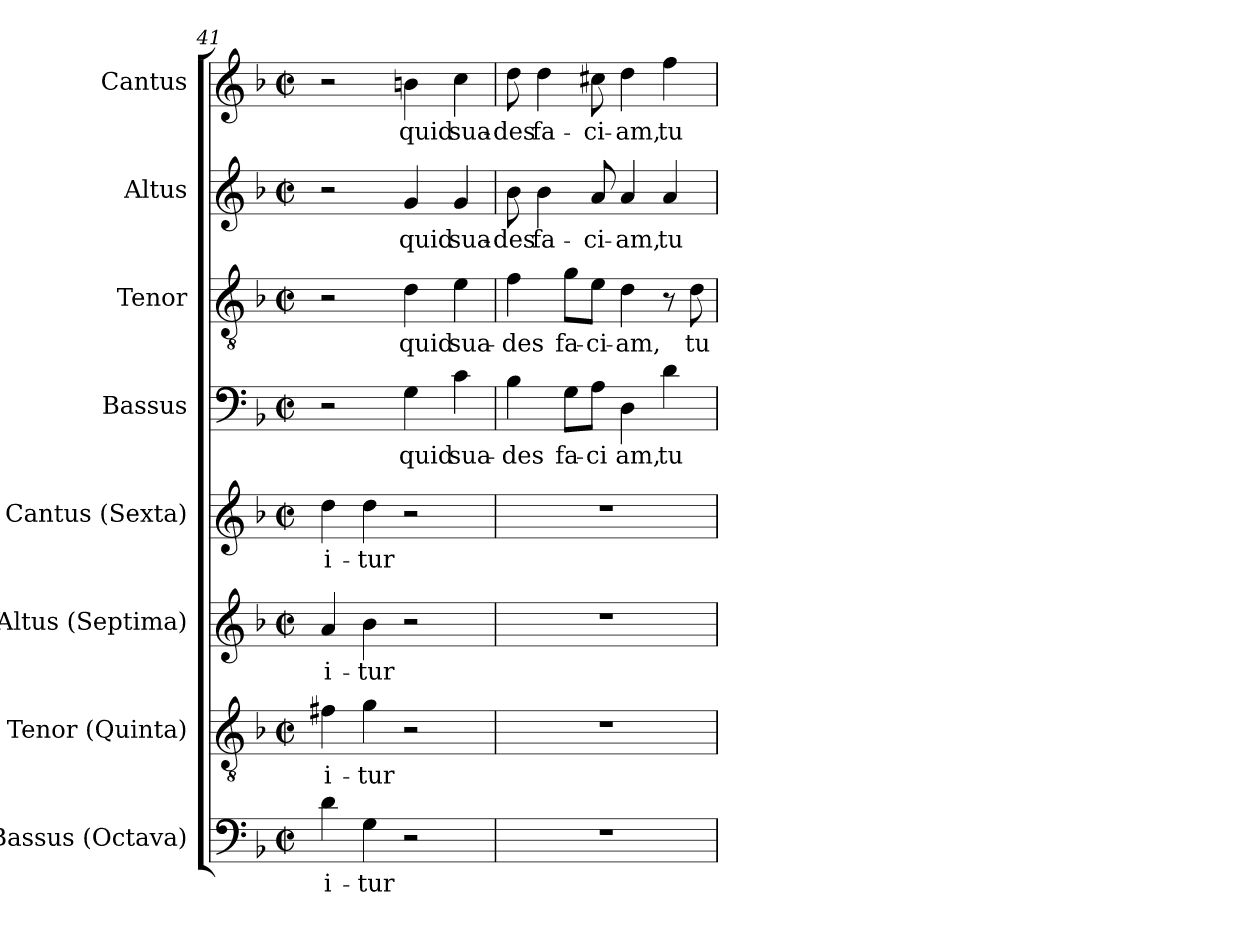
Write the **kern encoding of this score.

**kern	**text	**kern	**text	**kern	**text	**kern	**text	**kern	**text	**kern	**text	**kern	**text	**kern	**text
*part8	*part8	*part7	*part7	*part6	*part6	*part5	*part5	*part4	*part4	*part3	*part3	*part2	*part2	*part1	*part1
*staff8	*staff8	*staff7	*staff7	*staff6	*staff6	*staff5	*staff5	*staff4	*staff4	*staff3	*staff3	*staff2	*staff2	*staff1	*staff1
*I"Bassus (Octava)	*	*I"Tenor (Quinta)	*	*I"Altus (Septima)	*	*I"Cantus (Sexta)	*	*I"Bassus	*	*I"Tenor	*	*I"Altus	*	*I"Cantus	*
*I'B.	*	*I'T.	*	*I'A.	*	*I'S.	*	*I'B.	*	*I'T.	*	*I'A.	*	*I'S.	*
*clefF4	*	*clefGv2	*	*clefG2	*	*clefG2	*	*clefF4	*	*clefGv2	*	*clefG2	*	*clefG2	*
*	*	*ITrd7c12	*	*	*	*	*	*	*	*ITrd7c12	*	*	*	*	*
*k[b-]	*	*k[b-]	*	*k[b-]	*	*k[b-]	*	*k[b-]	*	*k[b-]	*	*k[b-]	*	*k[b-]	*
*F:	*	*F:	*	*F:	*	*F:	*	*F:	*	*F:	*	*F:	*	*F:	*
*M2/2	*	*M2/2	*	*M2/2	*	*M2/2	*	*M2/2	*	*M2/2	*	*M2/2	*	*M2/2	*
*met(c|)	*	*met(c|)	*	*met(c|)	*	*met(c|)	*	*met(c|)	*	*met(c|)	*	*met(c|)	*	*met(c|)	*
=41	=41	=41	=41	=41	=41	=41	=41	=41	=41	=41	=41	=41	=41	=41	=41
!	!LO:LY:b:color=#000000	!	!	!	!	!	!	!	!	!	!	!	!	!	!
!	!	!	!LO:LY:b:color=#000000	!	!	!	!	!	!	!	!	!	!	!	!
!	!	!	!	!	!LO:LY:b:color=#000000	!	!	!	!	!	!	!	!	!	!
!	!	!	!	!	!	!	!LO:LY:b:color=#000000	!	!	!	!	!	!	!	!
4di\	i-	4F#Xi\	i-	4ai/	i-	4ddi\	i-	2r	.	2r	.	2r	.	2r	.
!	!LO:LY:b:color=#000000	!	!	!	!	!	!	!	!	!	!	!	!	!	!
!	!	!	!LO:LY:b:color=#000000	!	!	!	!	!	!	!	!	!	!	!	!
!	!	!	!	!	!LO:LY:b:color=#000000	!	!	!	!	!	!	!	!	!	!
!	!	!	!	!	!	!	!LO:LY:b:color=#000000	!	!	!	!	!	!	!	!
4Gi\	-tur	4Gi\	-tur	4b-i\	-tur	4ddi\	-tur	.	.	.	.	.	.	.	.
!	!	!	!	!	!	!	!	!	!LO:LY:b:color=#000000	!	!	!	!	!	!
!	!	!	!	!	!	!	!	!	!	!	!LO:LY:b:color=#000000	!	!	!	!
!	!	!	!	!	!	!	!	!	!	!	!	!	!LO:LY:b:color=#000000	!	!
!	!	!	!	!	!	!	!	!	!	!	!	!	!	!	!LO:LY:b:color=#000000
2r	.	2r	.	2r	.	2r	.	4Gi\	quid	4Di\	quid	4gi/	quid	4bni\	quid
!	!	!	!	!	!	!	!	!	!LO:LY:b:color=#000000	!	!	!	!	!	!
!	!	!	!	!	!	!	!	!	!	!	!LO:LY:b:color=#000000	!	!	!	!
!	!	!	!	!	!	!	!	!	!	!	!	!	!LO:LY:b:color=#000000	!	!
!	!	!	!	!	!	!	!	!	!	!	!	!	!	!	!LO:LY:b:color=#000000
.	.	.	.	.	.	.	.	4ci\	sua-	4Ei\	sua-	4gi/	sua-	4cci\	sua-
=42	=42	=42	=42	=42	=42	=42	=42	=42	=42	=42	=42	=42	=42	=42	=42
!	!	!	!	!	!	!	!	!	!LO:LY:b:color=#000000	!	!	!	!	!	!
!	!	!	!	!	!	!	!	!	!	!	!LO:LY:b:color=#000000	!	!	!	!
!	!	!	!	!	!	!	!	!	!	!	!	!	!LO:LY:b:color=#000000	!	!
!	!	!	!	!	!	!	!	!	!	!	!	!	!	!	!LO:LY:b:color=#000000
1r	.	1r	.	1r	.	1r	.	4B-i\	-des	4Fi\	-des	8b-i\	-des	8ddi\	-des
!	!	!	!	!	!	!	!	!	!	!	!	!	!LO:LY:b:color=#000000	!	!
!	!	!	!	!	!	!	!	!	!	!	!	!	!	!	!LO:LY:b:color=#000000
.	.	.	.	.	.	.	.	.	.	.	.	4b-i\	fa-	4ddi\	fa-
!	!	!	!	!	!	!	!	!	!LO:LY:b:color=#000000	!	!	!	!	!	!
!	!	!	!	!	!	!	!	!	!	!	!LO:LY:b:color=#000000	!	!	!	!
.	.	.	.	.	.	.	.	8Gi\L	fa-	8Gi\L	fa-	.	.	.	.
!	!	!	!	!	!	!	!	!	!LO:LY:b:color=#000000	!	!	!	!	!	!
!	!	!	!	!	!	!	!	!	!	!	!LO:LY:b:color=#000000	!	!	!	!
!	!	!	!	!	!	!	!	!	!	!	!	!	!LO:LY:b:color=#000000	!	!
!	!	!	!	!	!	!	!	!	!	!	!	!	!	!	!LO:LY:b:color=#000000
.	.	.	.	.	.	.	.	8Ai\J	-ci	8Ei\J	-ci-	8ai/	-ci-	8cc#Xi\	-ci-
!	!	!	!	!	!	!	!	!	!LO:LY:b:color=#000000	!	!	!	!	!	!
!	!	!	!	!	!	!	!	!	!	!	!LO:LY:b:color=#000000	!	!	!	!
!	!	!	!	!	!	!	!	!	!	!	!	!	!LO:LY:b:color=#000000	!	!
!	!	!	!	!	!	!	!	!	!	!	!	!	!	!	!LO:LY:b:color=#000000
.	.	.	.	.	.	.	.	4Di\	am,	4Di\	-am,	4ai/	-am,	4ddi\	-am,
!	!	!	!	!	!	!	!	!	!LO:LY:b:color=#000000	!	!	!	!	!	!
!	!	!	!	!	!	!	!	!	!	!	!	!	!LO:LY:b:color=#000000	!	!
!	!	!	!	!	!	!	!	!	!	!	!	!	!	!	!LO:LY:b:color=#000000
.	.	.	.	.	.	.	.	4di\	tu	8r	.	4ai/	tu	4ffi\	tu
!	!	!	!	!	!	!	!	!	!	!	!LO:LY:b:color=#000000	!	!	!	!
.	.	.	.	.	.	.	.	.	.	8Di\	tu	.	.	.	.
=	=	=	=	=	=	=	=	=	=	=	=	=	=	=	=
*-	*-	*-	*-	*-	*-	*-	*-	*-	*-	*-	*-	*-	*-	*-	*-
